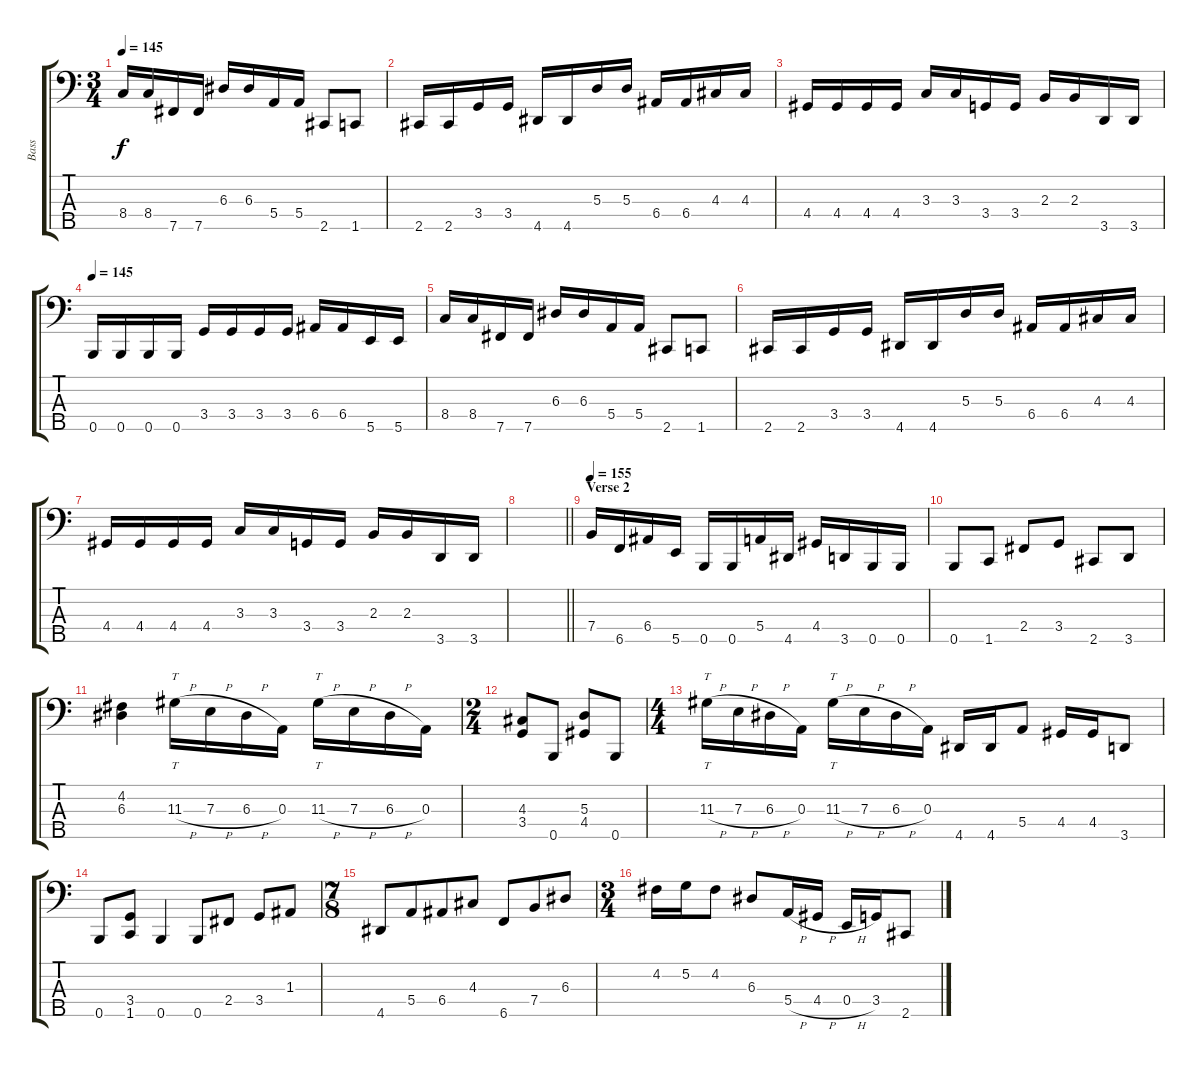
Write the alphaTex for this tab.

\track ("Bass" "Bass") {instrument electricbassfinger}
\staff {score tabs}
\tuning (G2 D2 A1 E1 B0) {hide}
\ts (3 4)
\tempo 145
\clef f4
\ks c
8.4.16{dy f} 8.4.16 7.5.16 7.5.16 6.3.16 6.3.16 5.4.16 5.4.16 2.5.8 1.5.8 |
2.5.16 2.5.16 3.4.16 3.4.16 4.5.16 4.5.16 5.3.16 5.3.16 6.4.16 6.4.16 4.3.16 4.3.16 |
4.4.16 4.4.16 4.4.16 4.4.16 3.3.16 3.3.16 3.4.16 3.4.16 2.3.16 2.3.16 3.5.16 3.5.16 |
\tempo 145
0.5.16 0.5.16 0.5.16 0.5.16 3.4.16 3.4.16 3.4.16 3.4.16 6.4.16 6.4.16 5.5.16 5.5.16 |
8.4.16 8.4.16 7.5.16 7.5.16 6.3.16 6.3.16 5.4.16 5.4.16 2.5.8 1.5.8 |
2.5.16 2.5.16 3.4.16 3.4.16 4.5.16 4.5.16 5.3.16 5.3.16 6.4.16 6.4.16 4.3.16 4.3.16 |
4.4.16 4.4.16 4.4.16 4.4.16 3.3.16 3.3.16 3.4.16 3.4.16 2.3.16 2.3.16 3.5.16 3.5.16 |
\barLineRight lightlight
|
\section ("" "Verse 2")
\tempo 155
7.4.16 6.5.16 6.4.16 5.5.16 0.5.16 0.5.16 5.4.16 4.5.16 4.4.16 3.5.16 0.5.16 0.5.16 |
0.5.8 1.5.8 2.4.8 3.4.8 2.5.8 3.5.8 |
(4.2 6.3).4{instrument slapbass1} 11.3{h}.16{tt instrument electricbassfinger} 7.3{h}.16 6.3{h}.16 0.3.16 11.3{h}.16{tt} 7.3{h}.16 6.3{h}.16 0.3.16 |
\ts (2 4)
(4.3 3.4).8{instrument slapbass1} 0.5.8 (5.3 4.4).8 0.5.8 |
\ts (4 4)
11.3{h}.16{tt instrument electricbassfinger} 7.3{h}.16 6.3{h}.16 0.3.16 11.3{h}.16{tt} 7.3{h}.16 6.3{h}.16 0.3.16 4.5.16 4.5.16 5.4.8 4.4.16 4.4.16 3.5.8 |
0.5.8 (3.4 1.5).8 0.5.4 0.5.8 2.4.8 3.4.8 1.3.8 |
\ts (7 8)
4.5.8 5.4.8 6.4.8 4.3.8 6.5.8 7.4.8 6.3.8 |
\ts (3 4)
4.2.16 5.2.16 4.2.8 6.3.8 5.4{h}.16 4.4{h}.16 0.4{h}.16 3.4.16 2.5.8
